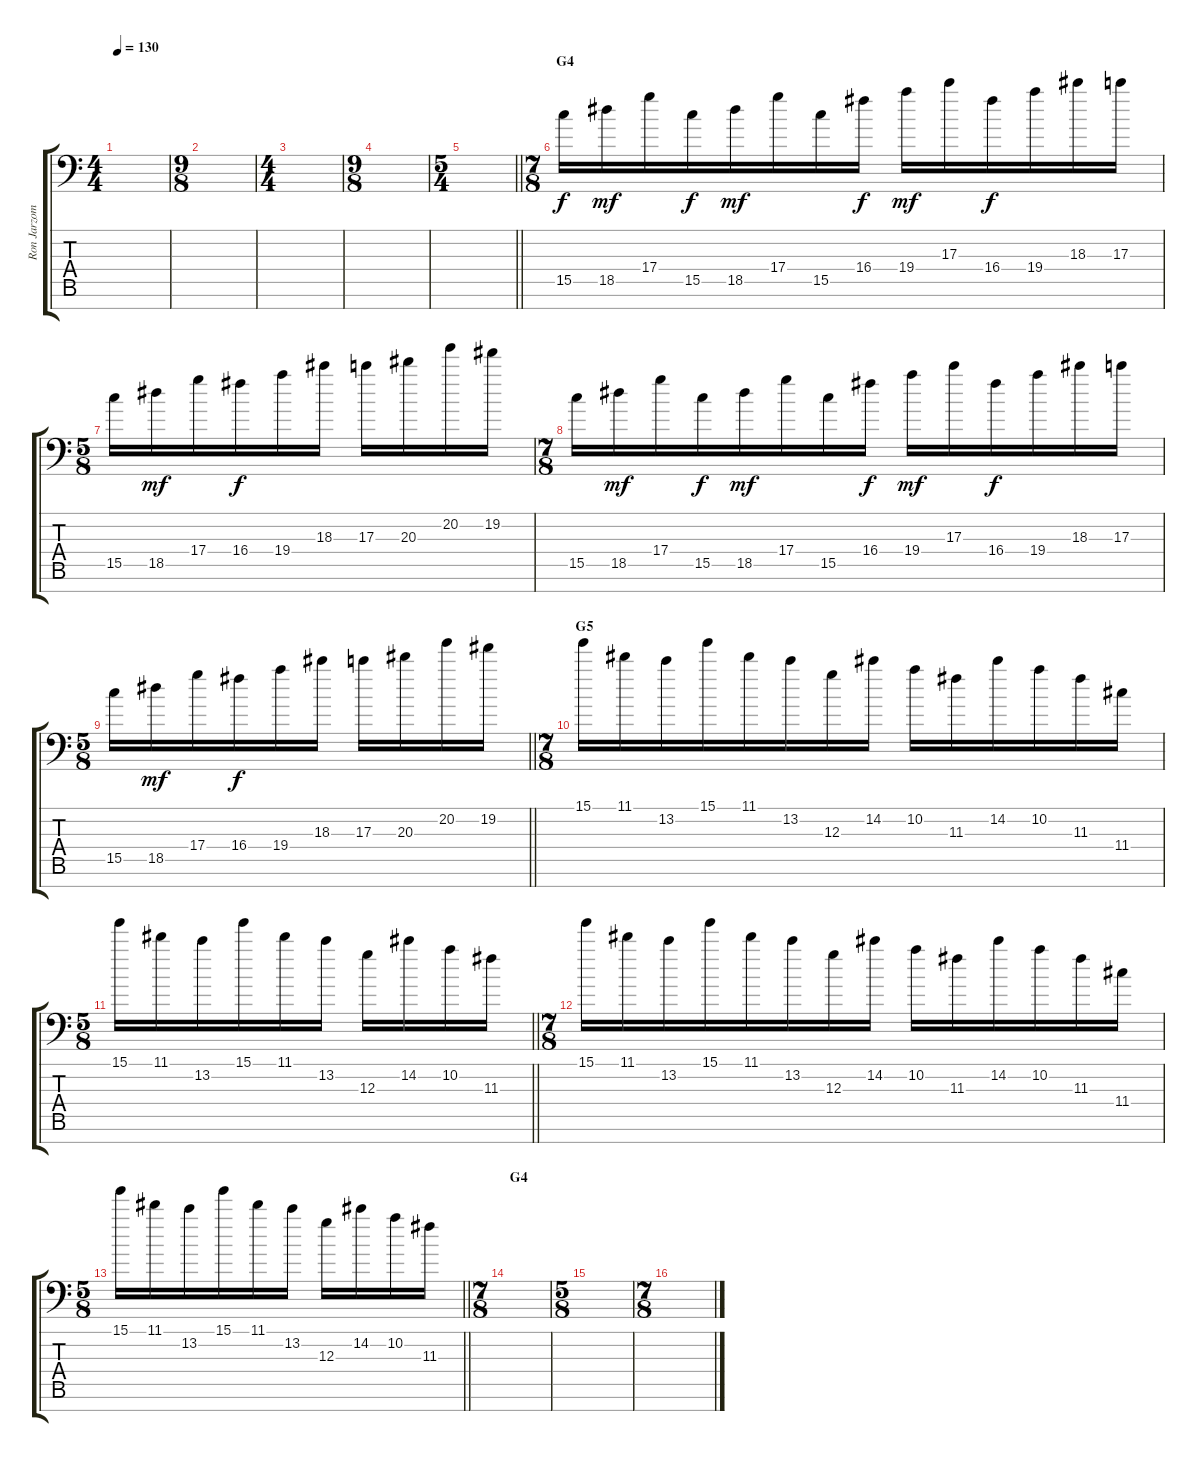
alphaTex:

\track ("Ron Jarzombek Lead 3" "Ron Jarzom") {instrument distortionguitar}
\staff {score tabs}
\tuning (E4 B3 G3 D3 A2 E2 A1) {hide}
\ts (4 4)
\tempo 130
\clef f4
\ks c
|
\ts (9 8)
|
\ts (4 4)
|
\ts (9 8)
|
\ts (5 4)
\barLineRight lightlight
|
\ts (7 8)
\section ("" "G4")
15.5.16{instrument honkytonkpiano} 18.5.16{dy mf} 17.4.16 15.5.16{dy f} 18.5.16{dy mf} 17.4.16 15.5.16 16.4.16{dy f} 19.4.16{dy mf} 17.3.16 16.4.16{dy f} 19.4.16 18.3.16 17.3.16 |
\ts (5 8)
15.5.16 18.5.16{dy mf} 17.4.16 16.4.16{dy f} 19.4.16 18.3.16 17.3.16 20.3.16 20.2.16 19.2.16 |
\ts (7 8)
15.5.16 18.5.16{dy mf} 17.4.16 15.5.16{dy f} 18.5.16{dy mf} 17.4.16 15.5.16 16.4.16{dy f} 19.4.16{dy mf} 17.3.16 16.4.16{dy f} 19.4.16 18.3.16 17.3.16 |
\ts (5 8)
\barLineRight lightlight
15.5.16 18.5.16{dy mf} 17.4.16 16.4.16{dy f} 19.4.16 18.3.16 17.3.16 20.3.16 20.2.16 19.2.16 |
\ts (7 8)
\section ("" "G5")
15.1.16 11.1.16 13.2.16 15.1.16 11.1.16 13.2.16 12.3.16 14.2.16 10.2.16 11.3.16 14.2.16 10.2.16 11.3.16 11.4.16 |
\ts (5 8)
\barLineRight lightlight
15.1.16 11.1.16 13.2.16 15.1.16 11.1.16 13.2.16 12.3.16 14.2.16 10.2.16 11.3.16 |
\ts (7 8)
15.1.16 11.1.16 13.2.16 15.1.16 11.1.16 13.2.16 12.3.16 14.2.16 10.2.16 11.3.16 14.2.16 10.2.16 11.3.16 11.4.16 |
\ts (5 8)
\barLineRight lightlight
15.1.16 11.1.16 13.2.16 15.1.16 11.1.16 13.2.16 12.3.16 14.2.16 10.2.16 11.3.16 |
\ts (7 8)
\section ("" "G4")
|
\ts (5 8)
|
\ts (7 8)
